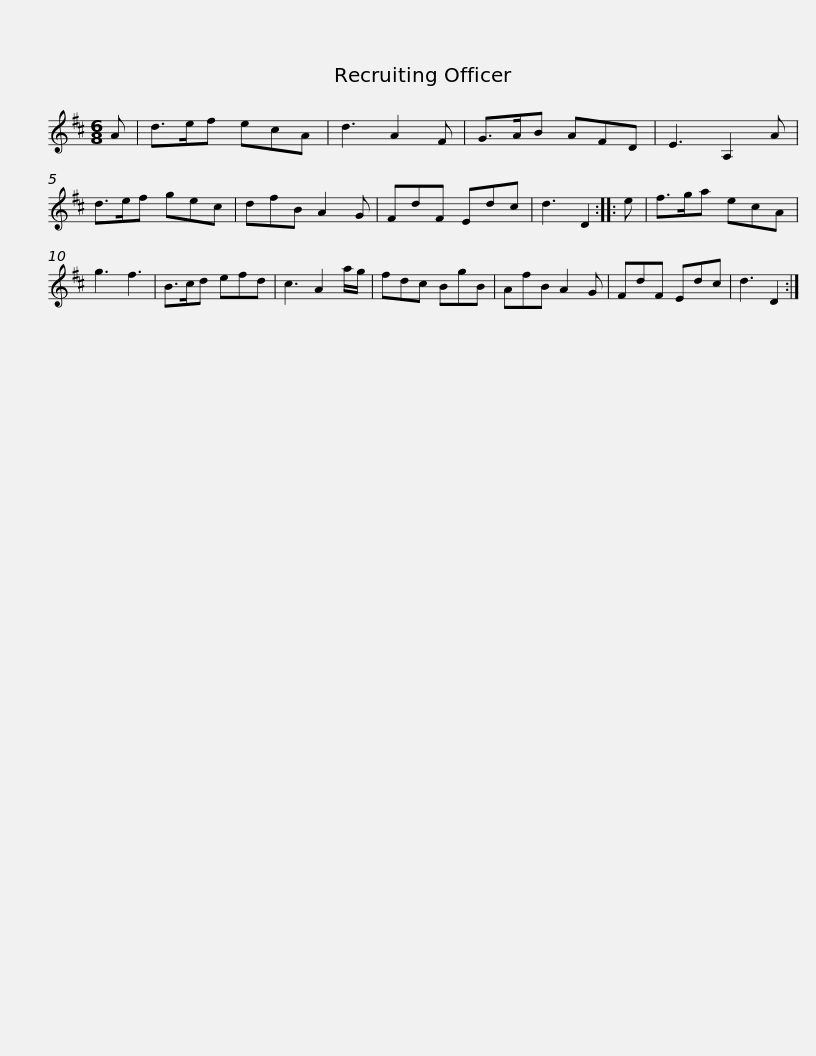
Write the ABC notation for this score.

X:1
L:1/8
M:6/8
I:linebreak $
K:D
V:1 treble
V:1
 A | d>ef ecA | d3 A2 F | G>AB AFD | E3 A,2 A | %5
 d>ef gec | dfB A2 G | FdF Edc | d3 D2 ::$ e | %10
 f>ga ecA | g3 f3 | B>cd efd | c3 A2 a/g/ | fdc BgB | %15
 AfB A2 G | FdF Edc | d3 D2 :| %18
